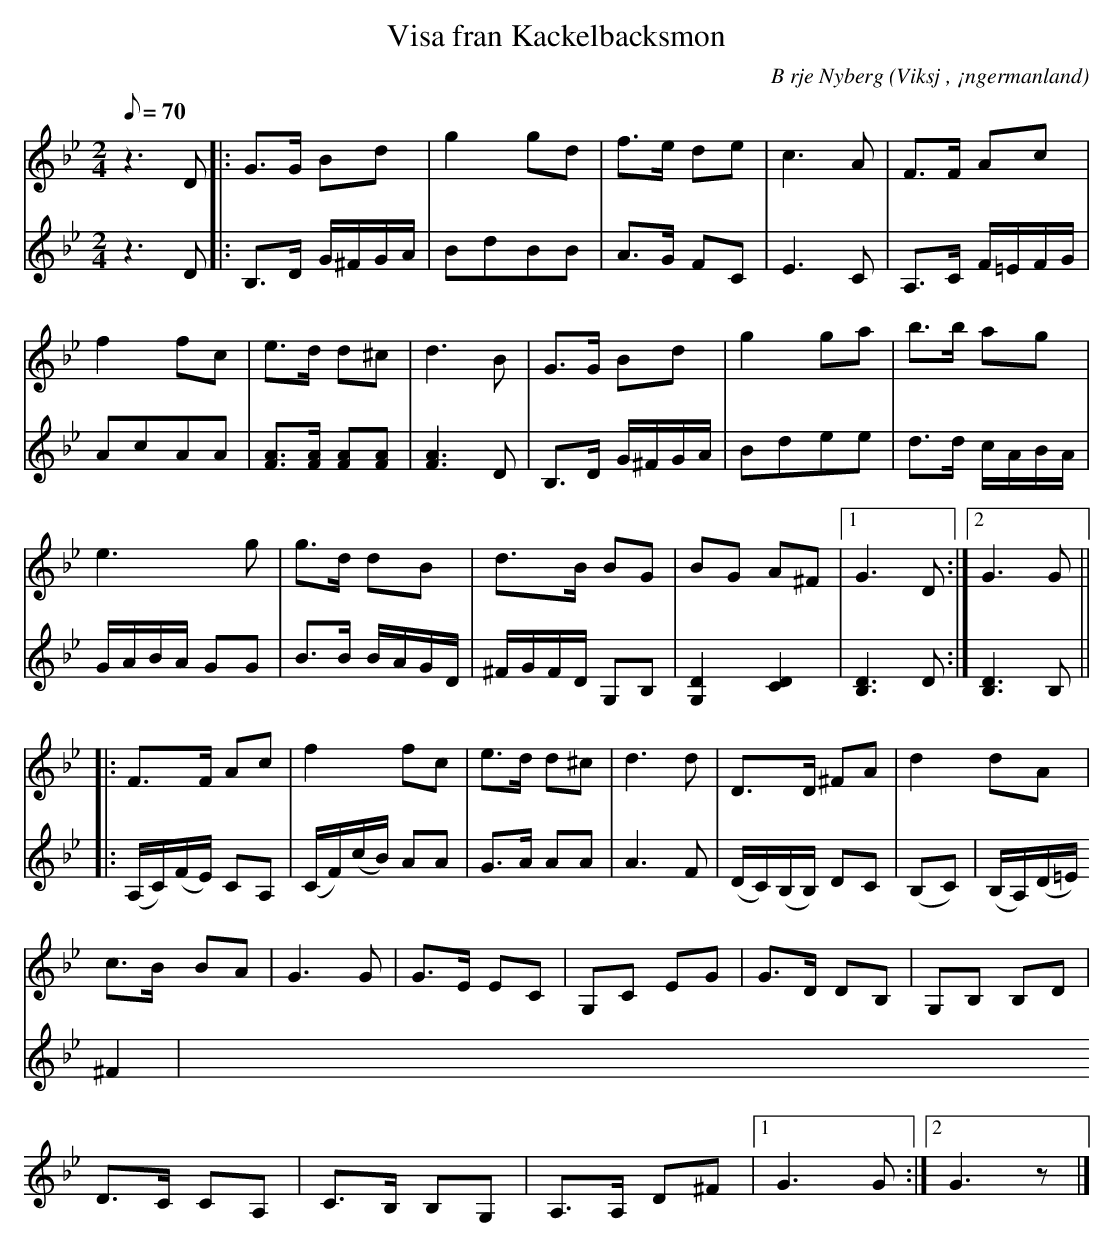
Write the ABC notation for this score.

X:1
T:Visa fran Kackelbacksmon
C:B rje Nyberg
O:Viksj , ¡ngermanland
M:2/4
L:1/8
Q:70
K:Gm
V:1
z2> D2|: G>G Bd | g2 gd | f>e de | c2>A2 | F>F Ac |
f2 fc | e>d d^c | d2>B2 | G>G Bd |g2 ga | b>b ag |
e2> g2 | g>d dB |d>B BG |BG A^F |1 G2> D2 :|2 G2> G2 ||
|: F>F Ac | f2 fc | e>d d^c | d2>d2 | D>D ^FA | d2 dA |
c>B BA |G2> G2 | G>E EC | G,C EG | G>D DB, | G,B, B,D |
D>C CA, | C>B, B,G, | A,>A, D^F |1 G2> G2 :|2 G2> z2 |]
V:2
z2> D2 |: B,>D G/2^F/2G/2A/2 | BdBB | A>G FC | E2>C2 | A,>C F/2=E/2F/2G/2 |
AcAA | [AF]>[AF] [AF][AF] | [A2F2]> D2 | B,>D G/2^F/2G/2A/2 | Bdee | d>d c/2A/2B/2A/2 |
G/2A/2B/2A/2 GG | B>B B/2A/2G/2D/2 | ^F/2G/2F/2D/2 G,B, | [G,2D2] [C2D2] | [D2B,2]> D2 :| [D2B,2]> B,2 ||
|: (A,/2C/2)(F/2E/2) CA, | (C/2F/2)(c/2B/2) AA | G>A AA | A2> F2 | (D/2C/2)(B,/2B,/2) DC | (B,C) | (B,/2A,/2)(D/2=E/2) ^F2 |
